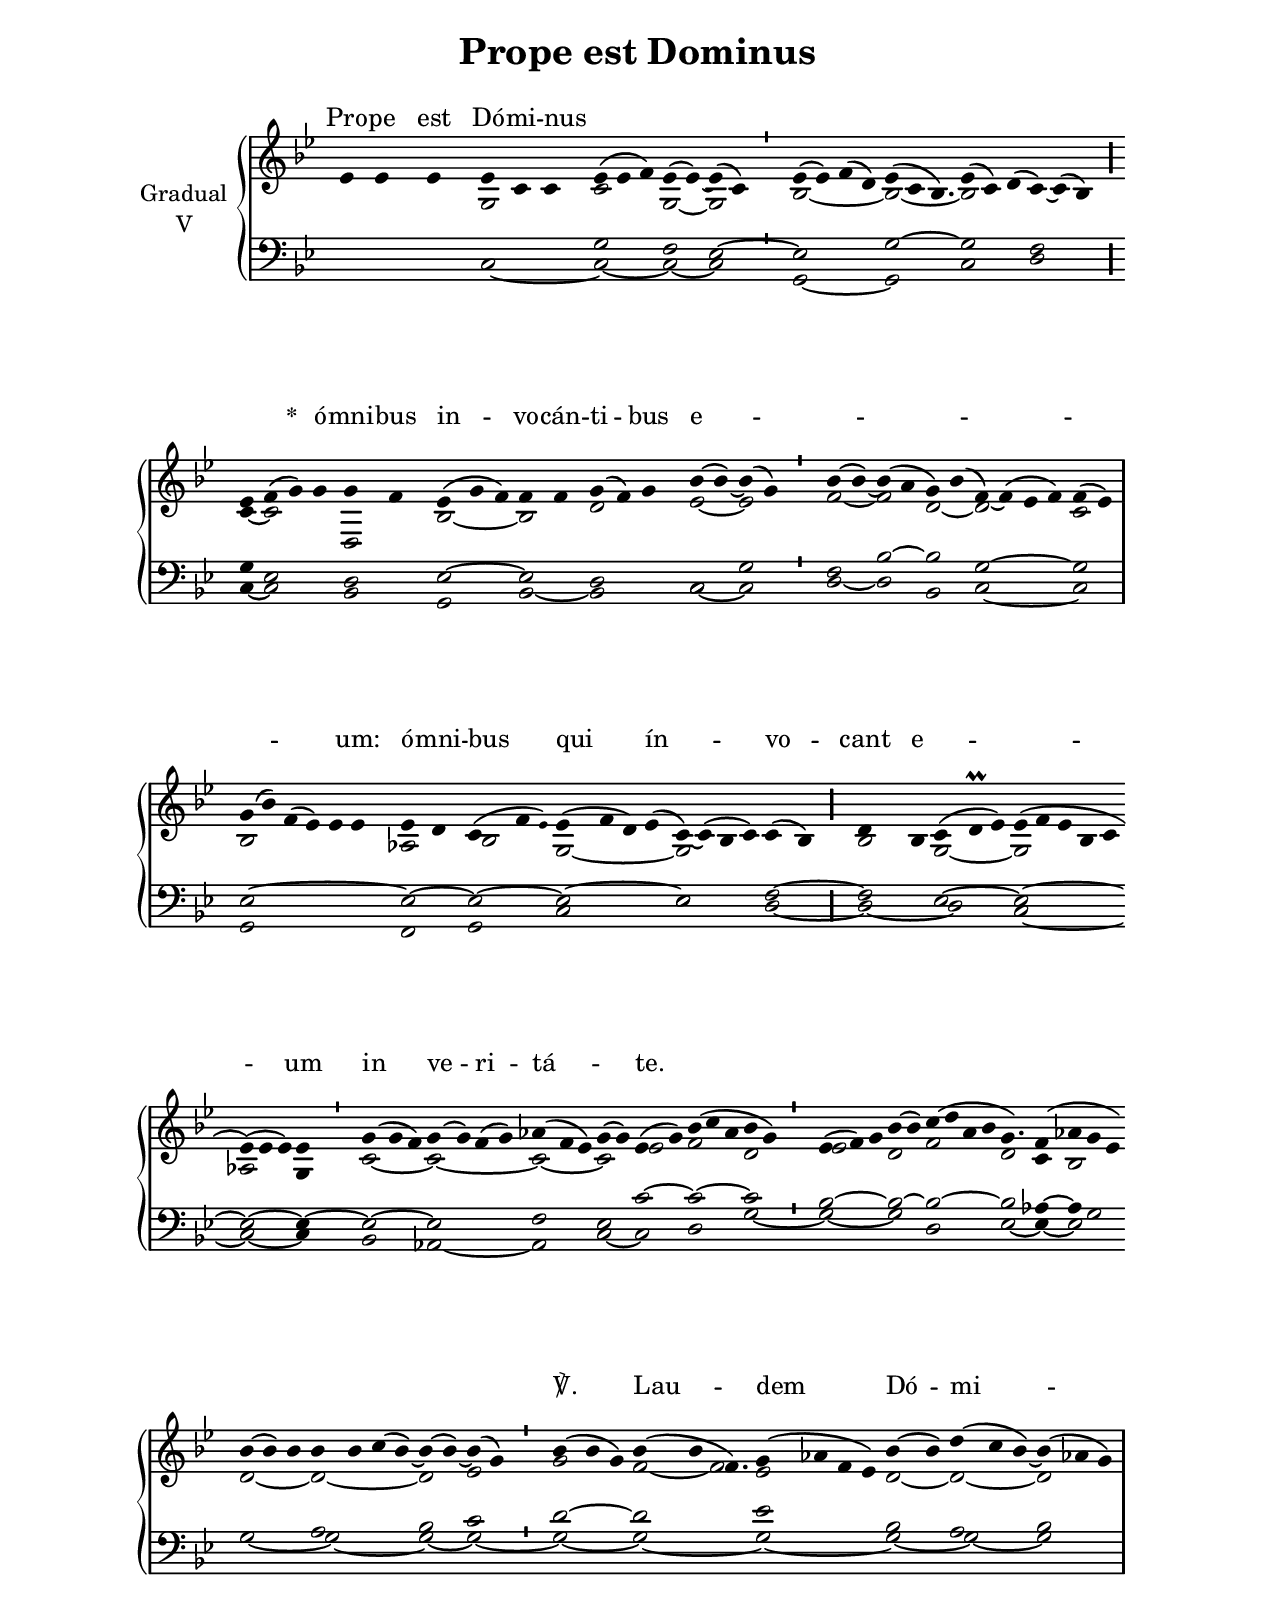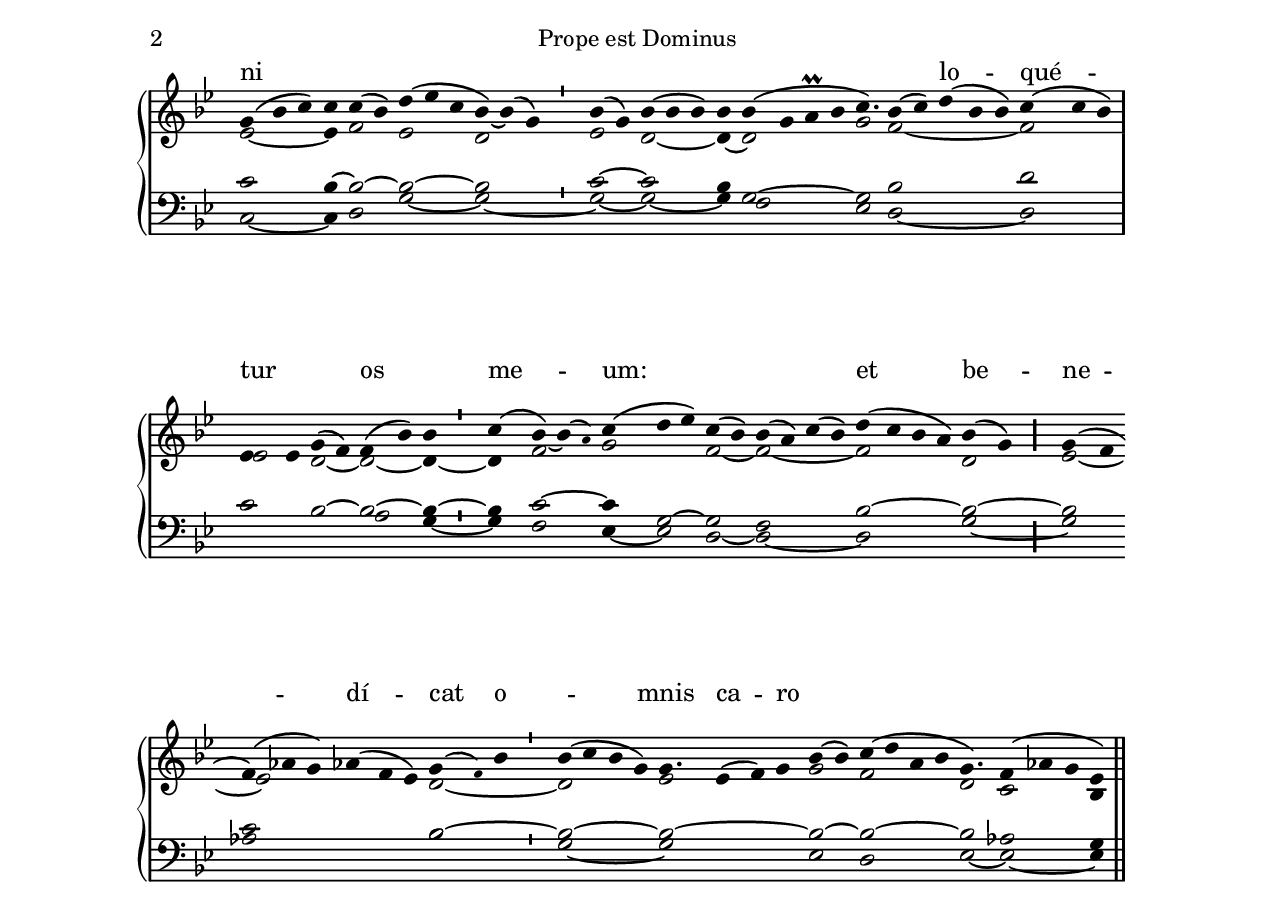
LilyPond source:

\version "2.18"
\include "gregorian.ly"
\include "noh2.ily"


%Page reference: page i.39
%(volume.page)

global = {
 \key c \dorian
 \cadenzaOn 
}

\header {
  title = \markup \center-column {"Prope est Dominus" \vspace #1 }
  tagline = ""
  composer = ""
}

\paper {
 #(include-special-characters)
  oddHeaderMarkup = \markup \fill-line {
    \line {}
    \center-column {
      \on-the-fly #first-page     " "
      \on-the-fly #not-first-page "Prope est Dominus"
    }
    \line { \on-the-fly #print-page-number-check-first \fromproperty #'page:page-number-string }
  }
  evenHeaderMarkup = \markup \fill-line {
    \line { \on-the-fly #print-page-number-check-first \fromproperty #'page:page-number-string }
    \center-column { "Prope est Dominus" }
    \line {}
  }
}

chantText = \lyricmode {
Pro -- pe est Dó -- mi -- nus _ _ _ _ _ _ _ _ _ 
\set stanza = " * " 
ó -- mni -- bus in -- vo -- cán -- ti -- bus e -- _ _ _ _ _ _ um: 
ó -- mni -- bus qui ín -- vo -- cant e -- _ _ um 
in ve -- ri -- tá -- _ te. _ _ _ _ _ _ _ _ _ _ _ ℣. 
Lau -- dem Dó -- mi -- ni _ _ _ _ _ _ _ _ 
lo -- qué -- tur _ _ os _ me -- um: _ _ _ 
et be -- ne -- dí -- cat o -- _ mnis ca -- ro _ _ _ 
no -- men _ san -- ctum 
\set stanza = " * " e -- jus. _ _ _ _ }

chantMusic = {
\tieDown   ees'4 ees'4 ees'4 ees'4 c'4 c'4 ees'4 ( ees'4 f'4) ees'4 ( ees'4) ~ ees'4 ( c'4) \divisioMinima
 ees'4 ( ees'4) f'4 ( d'4) ees'4 ( c'4 bes4.) ees'4 ( c'4) d'4 ( c'4) ~ c'4 ( bes4) \divisioMaior \forceBreak

 ees'4 f'4 ( g'4) g'4 g'4 f'4 ees'4 ( g'4 f'4) f'4 f'4 g'4 ( f'4) g'4 bes'4 ( bes'4) ~ bes'4 ( g'4) \divisioMinima
 bes'4 ( bes'4) ~ bes'4 ( a'4 g'4) bes'4 ( f'4) ~ f'4 ( ees'4 f'4) f'4 ( ees'4) \divisioMaxima \forceBreak

 g'4 ( bes'4) f'4 ( ees'4) ees'4 ees'4 ees'4 d'4 c'4 ( f'4 \once \tweak #'font-size #-4 ees' ) ees'4 ( f'4 d'4) ees'4 ( c'4) ~ c'4 ( bes4 c'4) c'4 ( bes4) \divisioMaior
 d'4 bes4 c'4 ( d'\prall ees'4) ees'4 ( f'4 ees'4 bes4 c'4 \forceBreak
) ees'4 ( ees'4 ees'4) ees'4 \divisioMinima
  g'4 ( g'4 f'4) g'4 ( g'4) f'4 ( g'4) aes'4 ( f'4 ees'4) g'4 ( g'4)  ees'4 ( g'4) bes'4 ( c''4 a'4 bes'4 g'4) \divisioMinima
 ees'4 ( f'4) g'4 bes'4 ( bes'4) c''4 ( d''4 a'4 bes'4 g'4.)  f'4 ( aes'4 g'4 ees'4) \finalis \forceBreak

  bes'4 ( bes'4) bes'4 bes'4 bes'4 c''4 ( bes'4) ~ bes'4 ( bes'4) ~ bes'4 ( g'4) \divisioMinima
 bes'4 ( bes'4 g'4) bes'4 ( bes'4 f'4.)  g'4 ( aes'4 f'4 ees'4) bes'4 ( bes'4) d''4 ( c''4 bes'4) ~ bes'4 ( aes'4 g'4) \divisioMaxima \forceBreak

 g'4 ( bes'4 c''4) c''4 c''4 ( bes'4) d''4 ( ees''4 c''4 bes'4) ~ bes'4 ( g'4) \divisioMinima
 bes'4 ( g'4) bes'4 ( bes'4 bes'4) bes'4 bes'4 ( g'4 a'\prall bes'4 c''4.) bes'4 ( c''4) d''4 ( bes'4 bes'4) c''4 ( c''4 bes'4) \divisioMaxima \forceBreak

 ees'4 ees'4 g'4 ( f'4) f'4 ( bes'4) bes'4 \divisioMinima
 c''4 ( bes'4) ~ bes'4 ( \once \tweak #'font-size #-4 a' ) c''4 ( d''4 ees''4) c''4 ( bes'4) bes'4 ( a'4) c''4 ( bes'4) d''4 ( c''4 bes'4 a'4) bes'4 ( g'4) \divisioMaior
 g'4 ( f'4 \forceBreak
)  f'4 ( aes'4 g'4) aes'4 ( f'4 ees'4) g'4 ( \once \tweak #'font-size #-4 f' ) bes'4 \divisioMinima
 bes'4 ( c''4 bes'4 g'4) g'4. ees'4 ( f'4) g'4 bes'4 ( bes'4) c''4 ( d''4 a'4 bes'4 g'4.)  f'4 ( aes'4 g'4 ees'4) \finalis

}

altoMusic = {
r2*3/2 g2*3/2 c'2*3/2 g2 ~ g2 \divisioMinima
bes2*4/2 ~ bes2*7/4 ~ bes2*3/2 r2*3/2 \divisioMaior
c'4 ~ c'2*3/2 d2 bes2*3/2 ~ bes2 d'2*3/2 ees'2 ~ ees'2 \divisioMinima
f'2 ~ f'2 d'2 ~ d'2*4/2 c'2 \divisioMaxima
bes2*6/2 aes2 bes2*3/2 g2*4/2 ~ g2*4/2 r2 \divisioMaior
bes2 g2*3/2 ~ g2*5/2 aes2*3/2 g4 c'2*3/2 ~ c'2*4/2 ~ c'2*3/2 ~ c'2 ees'2 f'2*3/2 d'2 \divisioMinima
ees'2*3/2 d'2 f'2*4/2 d'2*3/4 c'4 bes2*3/2 d'2*3/2 ~ d'2*4/2 ~ d'2 ees'2 \divisioMinima
g'2*3/2 f'2 ~ f'2*3/4 ees'2*4/2 d'2 ~ d'2*3/2 ~ d'2*3/2 \divisioMaxima
ees'2*3/2 ~ ees'4 f'2 ees'2*3/2 d'2*3/2 \divisioMinima
ees'2 d'2*3/2 ~ d'4 ~ d'2*4/2 g'2*3/4 f'2*5/2 ~ f'2*3/2 \divisioMaxima
ees'2 d'2 ~ d'2 ~ d'4 ~ \divisioMinima
d'4 f'2*3/2 g'2*3/2 f'2 ~ f'2*4/2 ~ f'2*4/2 d'2 \divisioMaior
ees'2 ~ ees'2*6/2 d'2*3/2 ~ \divisioMinima
d'2*4/2 ees'2*9/4 g'2 f'2*4/2 d'2*3/4 c'2*3/2 bes4 \finalis
}

tenorMusic = {
r2*3/2 r2*3/2 g2*3/2 f2 ees2 ~ \divisioMinima
ees2*4/2 g2*7/4 ~ g2*3/2 f2*3/2 \divisioMaior
g4 ees2*3/2 d2 ees2*3/2 ~ ees2 d2*3/2 c2 g2 \divisioMinima
f2 bes2 ~ bes2 g2*4/2 ~ g2 \divisioMaxima
ees2*6/2 ~ ees2 ~ ees2*3/2 ~ ees2*4/2 ~ ees2*4/2 f2 ~ \divisioMaior
f2 ees2*3/2 ~ ees2*5/2 ~ ees2*3/2 ~ ees4 ~ ees2*3/2 ~ ees2*4/2 f2*3/2 ees2 c'2 ~ c'2*3/2 ~ c'2 \divisioMinima
bes2*3/2 ~ bes2 ~ bes2*4/2 ~ bes2*3/4 aes4 ~ aes4 g2 r2*3/2 a2*4/2 bes2 c'2 \divisioMinima
d'2*3/2 ~ d'2*7/4 ees'2*4/2 bes2 a2*3/2 bes2*3/2 \divisioMaxima
c'2*3/2 bes4 ~ bes2 ~ bes2*3/2 ~ bes2*3/2 \divisioMinima
c'2 ~ c'2*3/2 bes4 g2*4/2 ~ g2*3/4 bes2*5/2 d'2*3/2 \divisioMaxima
c'2 bes2 ~ bes2 ~ bes4 ~ \divisioMinima
bes4 c'2*3/2 ~ c'4 g2 ~ g2 f2*4/2 bes2*4/2 ~ bes2 ~ \divisioMaior
bes2 c'2*6/2 bes2*3/2 ~ \divisioMinima
bes2*4/2 ~ bes2*9/4 ~ bes2 ~ bes2*4/2 ~ bes2*3/4 aes2*3/2 g4 \finalis
}

bassMusic = {
r2*3/2 c2*3/2 ~ c2*3/2 ~ c2 ~ c2 \divisioMinima
g,2*4/2 ~ g,2*7/4 c2*3/2 d2*3/2 \divisioMaior
c4 ~ c2*3/2 bes,2 g,2*3/2 bes,2 ~ bes,2*3/2 c2 ~ c2 \divisioMinima
d2 ~ d2 bes,2 c2*4/2 ~ c2 \divisioMaxima
g,2*6/2 f,2 g,2*3/2 c2*4/2 ees2*4/2 d2 ~ \divisioMaior
d2 ~ d2*3/2 c2*5/2 ~ c2*3/2 ~ c4 bes,2*3/2 aes,2*4/2 ~ aes,2*3/2 c2 ~ c2 d2*3/2 g2 ~ \divisioMinima
g2*3/2 ~ g2 d2*4/2 ees2*3/4 ~ ees4 ~ ees2*3/2 g2*3/2 ~ g2*4/2 ~ g2 ~ g2 ~ \divisioMinima
g2*3/2 ~ g2*7/4 ~ g2*4/2 ~ g2 ~ g2*3/2 ~ g2*3/2 \divisioMaxima
c2*3/2 ~ c4 d2 g2*3/2 ~ g2*3/2 ~ \divisioMinima
g2 ~ g2*3/2 ~ g4 f2*4/2 ees2*3/4 d2*5/2 ~ d2*3/2 \divisioMaxima
r2*4/2 a2 g4 ~ \divisioMinima
g4 f2*3/2 ees4 ~ ees2 d2 ~ d2*4/2 ~ d2*4/2 g2 ~ \divisioMaior
g2 aes2*6/2 bes2*3/2 \divisioMinima
g2*4/2 ~ g2*9/4 ees2 d2*4/2 ees2*3/4 ~ ees2*3/2 ~ ees4 \finalis
}

voiceLines = {
\voiceLineStyle


}

\score{
  <<
    \new GrandStaff <<
      \set GrandStaff.autoBeaming = ##f
      \set GrandStaff.instrumentName = \markup \center-column {
        "Gradual"
        "V"
      }
      \new Staff = up <<
        \new Voice = "chant" {
          \voiceOne \global \chantMusic
        }
        \new Voice {
          \voiceTwo \global \altoMusic
        }
      >>

      \new Staff = down <<
        \clef bass
        \new Voice {
          \voiceOne \global \tenorMusic
        }
        \new Voice {
          \voiceTwo \global \bassMusic
        }
	\new Voice {
        \voiceThree \global \voiceLines
        }
      >>
    >>
    \new Lyrics \lyricsto chant {
      \chantText
    }
  >>
  \layout{
  }
  \midi{
    \tempo 4 = 125
  }
}
